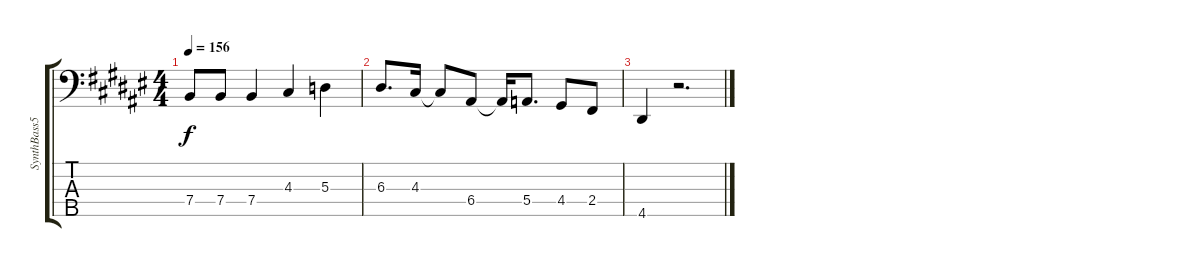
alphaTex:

\track ("SynthBass5" "SynthBass5") {instrument synthbass2}
\staff {score tabs}
\tuning (G2 D2 A1 E1 B0) {hide}
\ts (4 4)
\tempo 156
\clef f4
\ks f#
7.4.8{dy f} 7.4.8 7.4.4 4.3.4 5.3.4 |
6.3.8{d} 4.3.16 4.3{t}.8 6.4.8 6.4{t}.16 5.4.8{d} 4.4.8 2.4.8 |
4.5.4 r.2{d}
